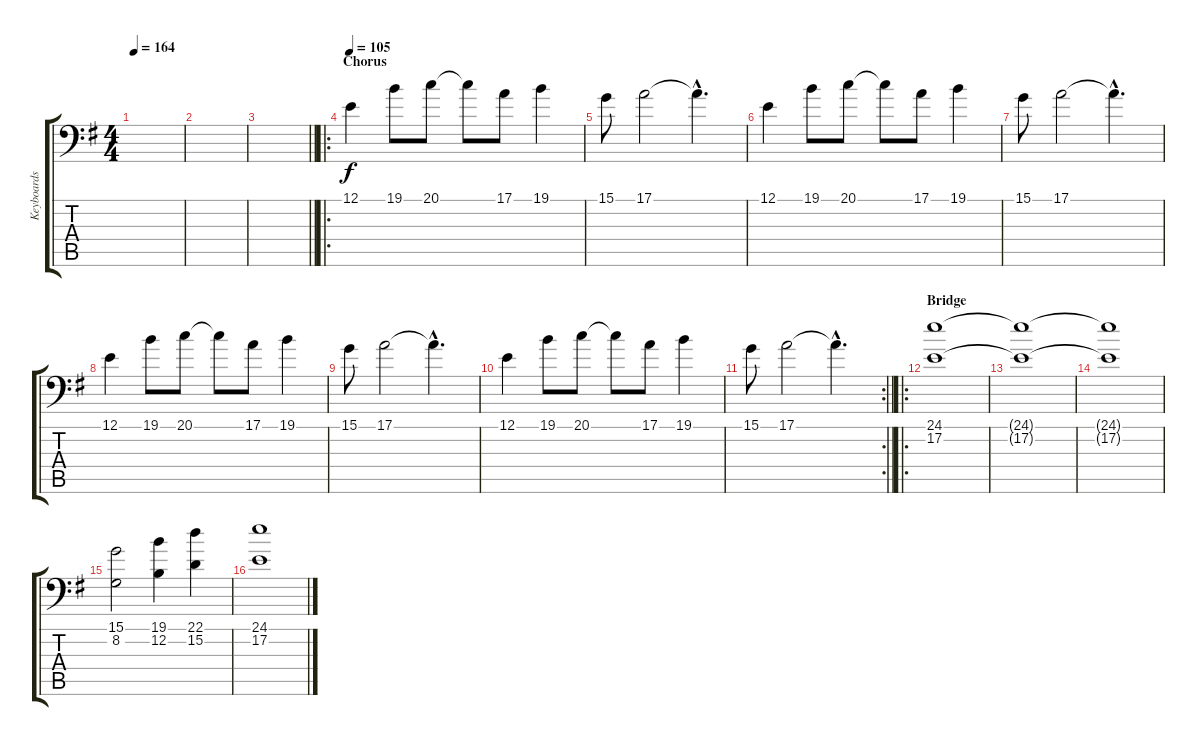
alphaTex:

\track ("Keyboards" "Keyboards") {instrument stringensemble1}
\staff {score tabs}
\tuning (E3 B2 G2 D2 A1 E1) {hide}
\ts (4 4)
\tempo 164
\clef f4
\ks eminor
|
|
\barLineRight lightlight
|
\ro
\section ("" "Chorus")
\tempo 105
12.1.4{volume 13} 19.1.8 20.1.8 20.1{t}.8 17.1.8 19.1.4 |
15.1.8 17.1.2 17.1{hac t}.4{d} |
12.1.4 19.1.8 20.1.8 20.1{t}.8 17.1.8 19.1.4 |
15.1.8 17.1.2 17.1{hac t}.4{d} |
12.1.4 19.1.8 20.1.8 20.1{t}.8 17.1.8 19.1.4 |
15.1.8 17.1.2 17.1{hac t}.4{d} |
12.1.4 19.1.8 20.1.8 20.1{t}.8 17.1.8 19.1.4 |
\rc 2
\barLineRight lightlight
15.1.8 17.1.2 17.1{hac t}.4{d} |
\ro
\section ("" "Bridge")
(24.1 17.2).1 |
(24.1{t} 17.2{t}).1 |
(24.1{t} 17.2{t}).1 |
(15.1 8.2).2 (19.1 12.2).4 (22.1 15.2).4 |
(24.1 17.2).1
